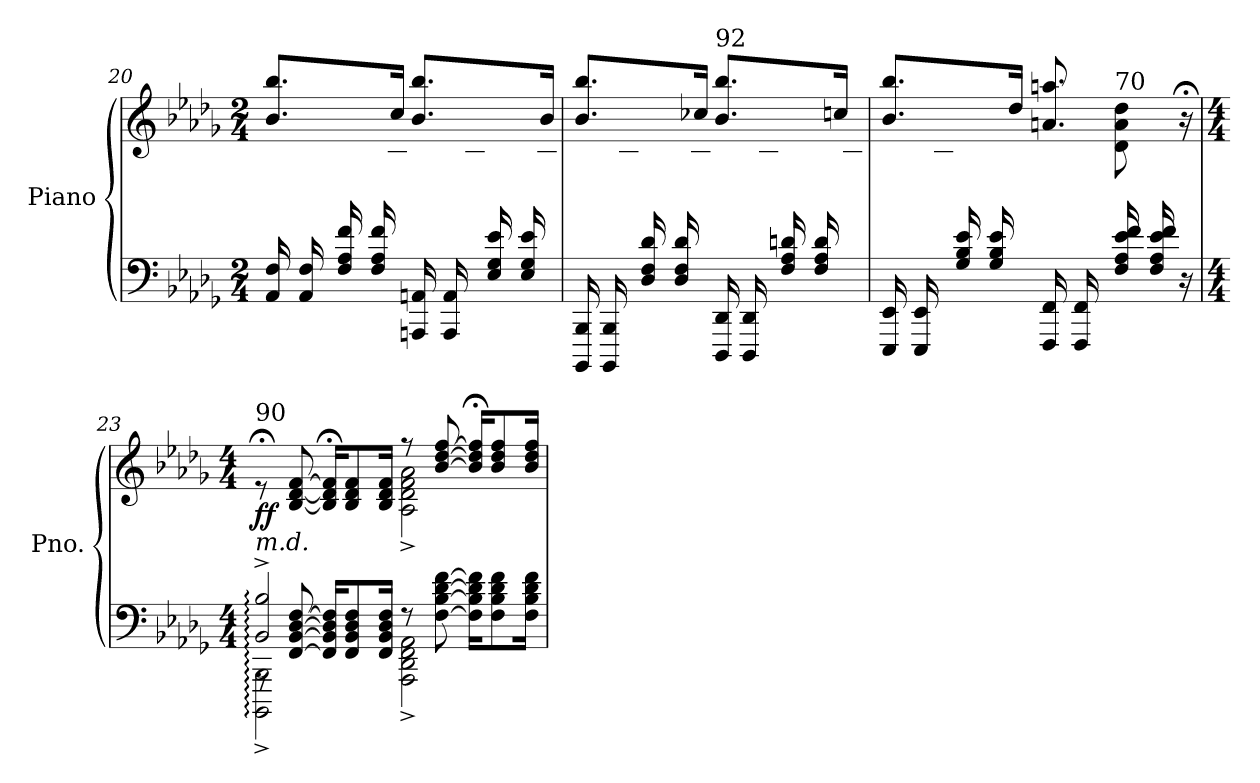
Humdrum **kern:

**kern	**kern	**dynam
*part1	*part1	*part1
*staff2	*staff1	*staff1/2
*I"Piano	*	*
*I'Pno.	*	*
!!LO:LB:g=z
*clefF4	*clefG2	*
*k[b-e-a-d-g-]	*k[b-e-a-d-g-]	*
*M2/4	*M2/4	*
*Xtuplet	*Xtuplet	*
=20	=20	=20
*	*^	*
24AA-/ 24F/LL	12.b-/ 12.bb-/L	12ryy	.
24AA-/ 24F/	.	.	.
24ryy	.	24d-\ 24a-\ 24dd-\JJ	.
24F/ 24A-/ 24f/LL	12ryy	12ryy	.
24F/ 24A-/ 24f/	.	.	.
24ryy	24cc/Jk	24c\ 24a-\ 24cc\JJ	.
24AAAn/ 24AAn/LL	12.b-/ 12.bb-/L	12ryy	.
24AAA/ 24AA/	.	.	.
24ryy	.	24c-X\ 24g-\ 24cc-X\JJ	.
24E-/ 24G-/ 24e-/LL	12ryy	12ryy	.
24E-/ 24G-/ 24e-/	.	.	.
24ryy	24b-/Jk	24B-\ 24g-\ 24b-\JJ	.
=21	=21	=21	=21
24BBBB-/ 24BBB-/LL	12.b-/ 12.bb-/L	12ryy	.
24BBBB-/ 24BBB-/	.	.	.
24ryy	.	24B-\ 24f\ 24b-\JJ	.
24D-/ 24F/ 24d-/LL	12ryy	12ryy	.
24D-/ 24F/ 24d-/	.	.	.
24ryy	24cc-X/Jk	24c-X\ 24a-\ 24cc-X\JJ	.
!	!LO:TX:a:t=92	!	!
24DDD-/ 24DD-/LL	12.b-/ 12.bb-/L	12ryy	.
24DDD-/ 24DD-/	.	.	.
24ryy	.	24c-\ 24f\ 24cc-\JJ	.
24F/ 24A-/ 24dn/LL	12ryy	12ryy	.
24F/ 24A-/ 24d/	.	.	.
24ryy	24ccn/Jk	24cn\ 24g-\ 24b-\JJ	.
=22	=22	=22	=22
24EEE-/ 24EE-/LL	12.b-/ 12.bb-/L	12ryy	.
24EEE-/ 24EE-/	.	.	.
24ryy	.	24c\ 24g-\ 24b-\ 24cc\JJ	.
24G-/ 24B-/ 24e-/LL	12ryy	12ryy	.
24G-/ 24B-/ 24e-/	.	.	.
24ryy	24dd-/Jk	24d-\ 24an\ 24dd-\JJ	.
24FFF/ 24FF/LL	12.an/ 12.aan/	12ryy	.
24FFF/ 24FF/	.	.	.
24ryy	.	24d-\ 24a\ 24dd-\JJ	.
!	!LO:TX:a:t=70	!	!
24F/ 24A-/ 24e-/ 24f/LL	12d-\ 12a\ 12dd-\	8ryy	.
24F/ 24A-/ 24e-/ 24f/JJ	.	.	.
24r	24r;<	.	.
!!LO:LB:g=z	!!
=23	=23	=23	=23
*M4/4	*M4/4	*	*
*^	*	*	*
*	*^	*	*	*
!	!	!	!LO:TX:a:t=90	!	!
!LO:TX:a:i:t=m.d.	!	!	!	!	!
!	!	!	!	!	!LO:DY:b
8rAAA	2BBBB-\:^ 2BBB-\:^	2BB-/:^ 2B-/:^	8r;<e	2ryy	ff
[8FF/ [8BB-/ [8D-/ [8F/	.	.	[8B-/ [8d-/ [8f/	.	.
16FF/] 16BB-/] 16D-/] 16F/]KL	.	.	16B-/];< 16d-/];< 16f/];<KL	.	.
8FF/ 8BB-/ 8D-/ 8F/	.	.	8B-/ 8d-/ 8f/	.	.
16FF/ 16BB-/ 16D-/ 16F/Jk	.	.	16B-/ 16d-/ 16f/Jk	.	.
8r	2AAA-\^ 2DD-\^ 2FF\^ 2AA-\^	2ryy	8r	2A-\^ 2d-\^ 2f\^ 2a-\^	.
[8F\ [8B-\ [8d-\ [8f\	.	.	[8b-/ [8dd-/ [8ff/	.	.
16F\] 16B-\] 16d-\] 16f\]KL	.	.	16b-/];< 16dd-/];< 16ff/];<KL	.	.
8F\ 8B-\ 8d-\ 8f\	.	.	8b-/ 8dd-/ 8ff/	.	.
16F\ 16B-\ 16d-\ 16f\Jk	.	.	16b-/ 16dd-/ 16ff/Jk	.	.
*v	*v	*v	*	*	*
*	*v	*v	*
=	=	=
*-	*-	*-
